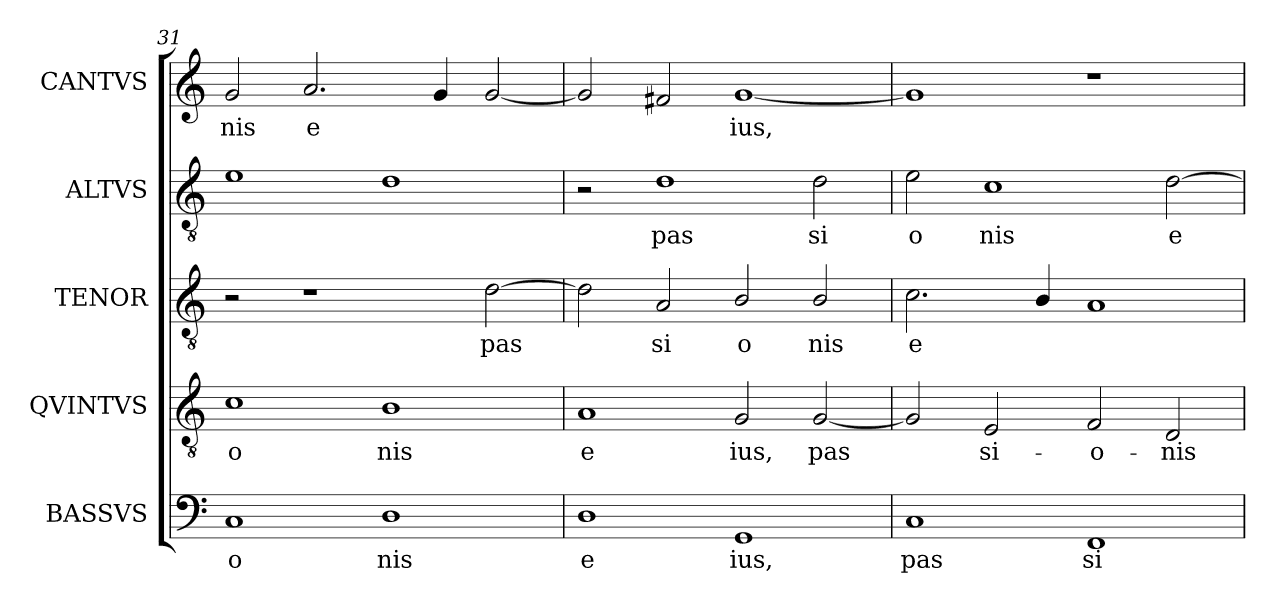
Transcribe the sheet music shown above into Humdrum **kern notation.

**kern	**text	**kern	**text	**kern	**text	**kern	**text	**kern	**text
*part5	*part5	*part4	*part4	*part3	*part3	*part2	*part2	*part1	*part1
*staff5	*staff5	*staff4	*staff4	*staff3	*staff3	*staff2	*staff2	*staff1	*staff1
*I"BASSVS	*	*I"QVINTVS	*	*I"TENOR	*	*I"ALTVS	*	*I"CANTVS	*
*clefF4	*	*clefGv2	*	*clefGv2	*	*clefGv2	*	*clefG2	*
*k[]	*	*k[]	*	*k[]	*	*k[]	*	*k[]	*
*C:	*	*C:	*	*C:	*	*C:	*	*C:	*
=31	=31	=31	=31	=31	=31	=31	=31	=31	=31
!	!LO:LY:b:cj	!	!LO:LY:b:cj	!	!	!	!LO:LY:b:cj	!	!LO:LY:b:cj
1C	o	1c	o	2r	.	1e	.	2g/	nis
!	!	!	!	!	!	!	!	!	!LO:LY:b:cj
.	.	.	.	1r	.	.	.	2.a/	e
!	!LO:LY:b:cj	!	!LO:LY:b:cj	!	!	!	!LO:LY:b:cj	!	!
1D	nis	1B	nis	.	.	1d	.	.	.
!	!	!	!	!	!	!	!	!	!LO:LY:b:cj
.	.	.	.	.	.	.	.	4g/	.
!	!	!	!	!	!LO:LY:b:cj	!	!	!	!LO:LY:b:cj
.	.	.	.	[>2d\	pas	.	.	[<2g/	.
=32	=32	=32	=32	=32	=32	=32	=32	=32	=32
!	!LO:LY:b:cj	!	!LO:LY:b:cj	!	!LO:LY:b:cj	!	!	!	!LO:LY:b:cj
1D	e	1A	e	2d\]	.	2r	.	2g/]	.
!	!	!	!	!	!LO:LY:b:cj	!	!LO:LY:b:cj	!	!LO:LY:b:cj
.	.	.	.	2A/	si	1d	pas	2f#/	.
!	!LO:LY:b:cj	!	!LO:LY:b:cj	!	!LO:LY:b:cj	!	!	!	!LO:LY:b:cj
1GG	ius,	2G/	ius,	2B/	o	.	.	[<1g	ius,
!	!	!	!LO:LY:b:cj	!	!LO:LY:b:cj	!	!LO:LY:b:cj	!	!
.	.	[<2G/	pas	2B/	nis	2d\	si	.	.
!!LO:LB:g=z
=33	=33	=33	=33	=33	=33	=33	=33	=33	=33
!	!LO:LY:b:cj	!	!LO:LY:b:cj	!	!LO:LY:b:cj	!	!LO:LY:b:cj	!	!LO:LY:b:cj
1C	pas	2G/]	.	2.c\	e	2e\	o	1g]	.
!	!	!	!LO:LY:b:cj	!	!	!	!LO:LY:b:cj	!	!
.	.	2E/	si-	.	.	1c	nis	.	.
!	!	!	!	!	!LO:LY:b:cj	!	!	!	!
.	.	.	.	4B/	.	.	.	.	.
!	!LO:LY:b:cj	!	!LO:LY:b:cj	!	!LO:LY:b:cj	!	!	!	!
1FF	si	2F/	-o-	1A	.	.	.	1r	.
!	!	!	!LO:LY:b:cj	!	!	!	!LO:LY:b:cj	!	!
.	.	2D/	-nis	.	.	[>2d\	e	.	.
=	=	=	=	=	=	=	=	=	=
*-	*-	*-	*-	*-	*-	*-	*-	*-	*-
